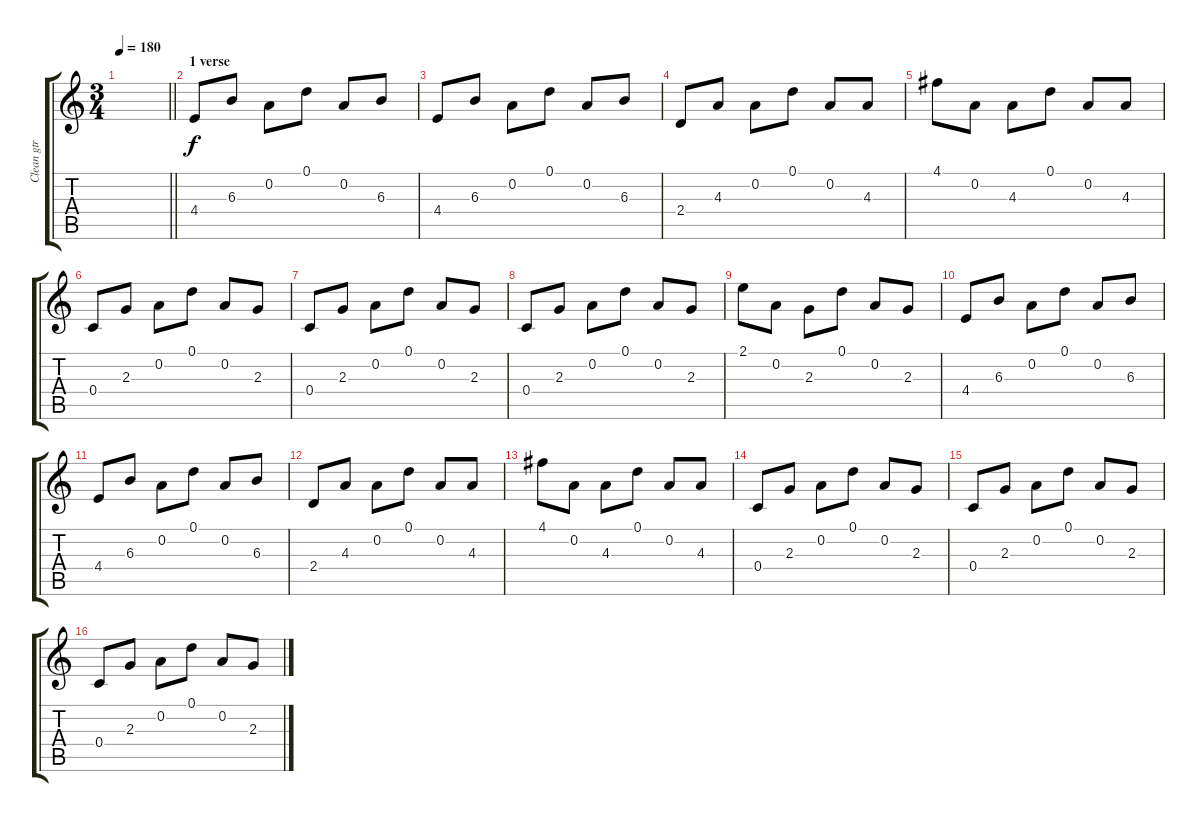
\track ("Clean gtr" "Clean gtr") {instrument acousticguitarsteel}
\staff {score tabs}
\tuning (D4 A3 F3 C3 G2 C2) {hide}
\ts (3 4)
\tempo 180
\clef g2
\barLineRight lightlight
\ks c
|
\section ("" "1 verse")
4.4.8 6.3.8 0.2.8 0.1.8 0.2.8 6.3.8 |
4.4.8 6.3.8 0.2.8 0.1.8 0.2.8 6.3.8 |
2.4.8 4.3.8 0.2.8 0.1.8 0.2.8 4.3.8 |
4.1.8 0.2.8 4.3.8 0.1.8 0.2.8 4.3.8 |
0.4.8 2.3.8 0.2.8 0.1.8 0.2.8 2.3.8 |
0.4.8 2.3.8 0.2.8 0.1.8 0.2.8 2.3.8 |
0.4.8 2.3.8 0.2.8 0.1.8 0.2.8 2.3.8 |
2.1.8 0.2.8 2.3.8 0.1.8 0.2.8 2.3.8 |
4.4.8 6.3.8 0.2.8 0.1.8 0.2.8 6.3.8 |
4.4.8 6.3.8 0.2.8 0.1.8 0.2.8 6.3.8 |
2.4.8 4.3.8 0.2.8 0.1.8 0.2.8 4.3.8 |
4.1.8 0.2.8 4.3.8 0.1.8 0.2.8 4.3.8 |
0.4.8 2.3.8 0.2.8 0.1.8 0.2.8 2.3.8 |
0.4.8 2.3.8 0.2.8 0.1.8 0.2.8 2.3.8 |
0.4.8 2.3.8 0.2.8 0.1.8 0.2.8 2.3.8
